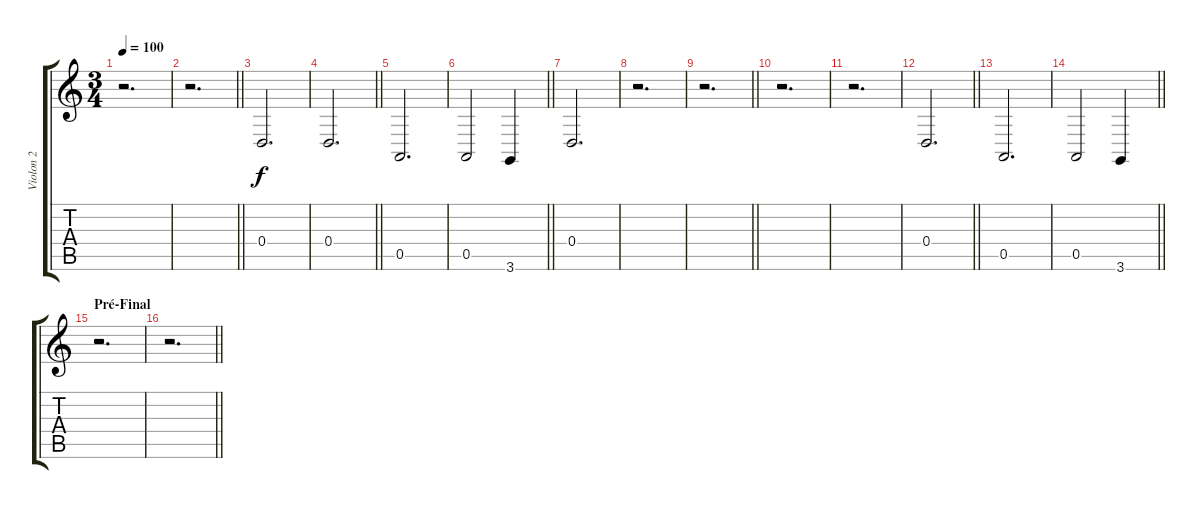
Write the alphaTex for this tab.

\track ("Violon 2" "Violon 2") {instrument violin}
\staff {score tabs}
\tuning (E4 B3 G3 D3 A2 E2) {hide}
\ts (3 4)
\tempo 100
\clef g2
\ks c
r.2{d dy f} |
\barLineRight lightlight
r.2{d} |
0.4.2{d} |
\barLineRight lightlight
0.4.2{d} |
0.5.2{d} |
\barLineRight lightlight
0.5.2 3.6.4 |
0.4.2{d} |
r.2{d} |
\barLineRight lightlight
r.2{d} |
r.2{d} |
r.2{d} |
\barLineRight lightlight
0.4.2{d} |
0.5.2{d} |
\barLineRight lightlight
0.5.2 3.6.4 |
\section ("" "Pré-Final")
r.2{d} |
\barLineRight lightlight
r.2{d}
